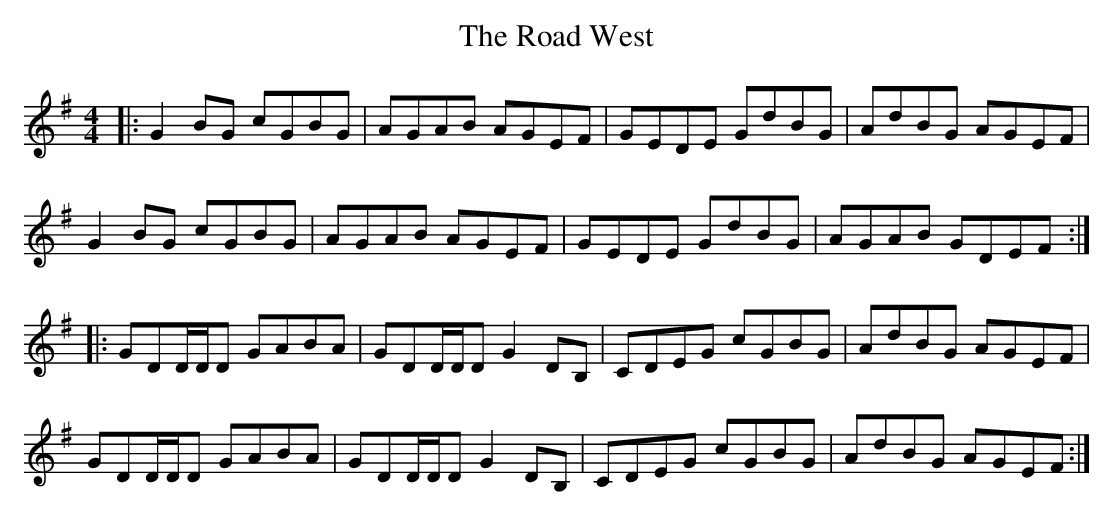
X:1
T: The Road West
M: 4/4
L: 1/8
K: Gmaj
|:G2 BG cGBG|AGAB AGEF|GEDE GdBG|AdBG AGEF|
G2 BG cGBG|AGAB AGEF|GEDE GdBG|AGAB GDEF:|
|:GDD/D/D GABA|GDD/D/D G2 DB,|CDEG cGBG|AdBG AGEF|
GDD/D/D GABA|GDD/D/D G2 DB,|CDEG cGBG|AdBG AGEF:|
